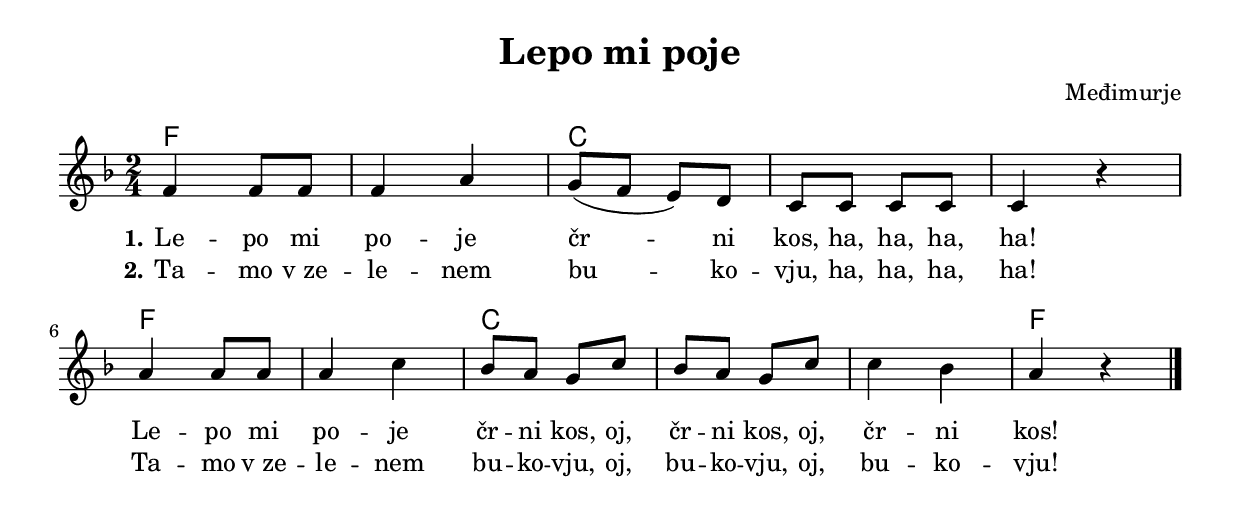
\version "2.24.1"
\include "deutsch.ly"

\header {
  title = "Lepo mi poje"
  %subtitle = "II."
  composer = "Međimurje"
}

\paper {
  #(set-paper-size "a4")
  indent = 0
  top-margin = 10
  markup-system-spacing = #'((basic-distance . 0.1) (padding . 2))
  system-system-spacing = #'((basic-distance . 0.1) (padding . 3))
  %annotate-spacing = ##t
}

global = {
  \key f \major
  \numericTimeSignature
  \time 2/4
}

chordNames = \chordmode {
  \global
  % Chords follow here.
  \set chordChanges = ##t
  f2 | f | c | c | c |
  f2 | f | c | c | c4 c | f2 |
}

melody = \relative c' {
  \global
  % Music follows here.
  f4 f8 f |
  f4 a |
  g8( f e) d |
  c8 c c c |
  c4 r4 | \break
  a'4 a8 a |
  a4 c |
  b8 a g c |
  b8 a g c |
  c4 b |
  a4 r4 |
  \bar "|."
}

verse = \lyricmode {
  % Lyrics follow here.
  \set stanza = "1."
  Le -- po mi po -- je čr -- ni kos, ha, ha, ha, ha!
  Le -- po mi po -- je čr -- ni kos, oj, čr -- ni kos, oj, čr -- ni kos!
}
verse_dva = \lyricmode {
  % Lyrics follow here.
  \set stanza = "2."
  Ta -- mo "v ze" -- le -- nem bu -- ko -- vju, ha, ha, ha, ha!
  Ta -- mo "v ze" -- le -- nem bu -- ko -- vju, oj, bu -- ko -- vju, oj, bu -- ko -- vju!
}

\score {
  <<
    \new ChordNames \chordNames
    \new Staff  { \melody  }
    \addlyrics %\with { \override VerticalAxisGroup.nonstaff-relatedstaff-spacing.padding = #1.5 }
    { \verse }
    \addlyrics 
    { \verse_dva }
  >>
  %\layout {}
   \layout {
    \context {
      \Lyrics
      \override VerticalAxisGroup.staff-affinity = ##f
      \override VerticalAxisGroup.staff-staff-spacing =
        #'((basic-distance . 0)
	   (minimum-distance . 2)
	   (padding . 0.8))
    }
    \context {
      \Staff
      \override VerticalAxisGroup.staff-staff-spacing =
        #'((basic-distance . 0)
	   (minimum-distance . 2)
	   (padding . 2))
    }
  }
}